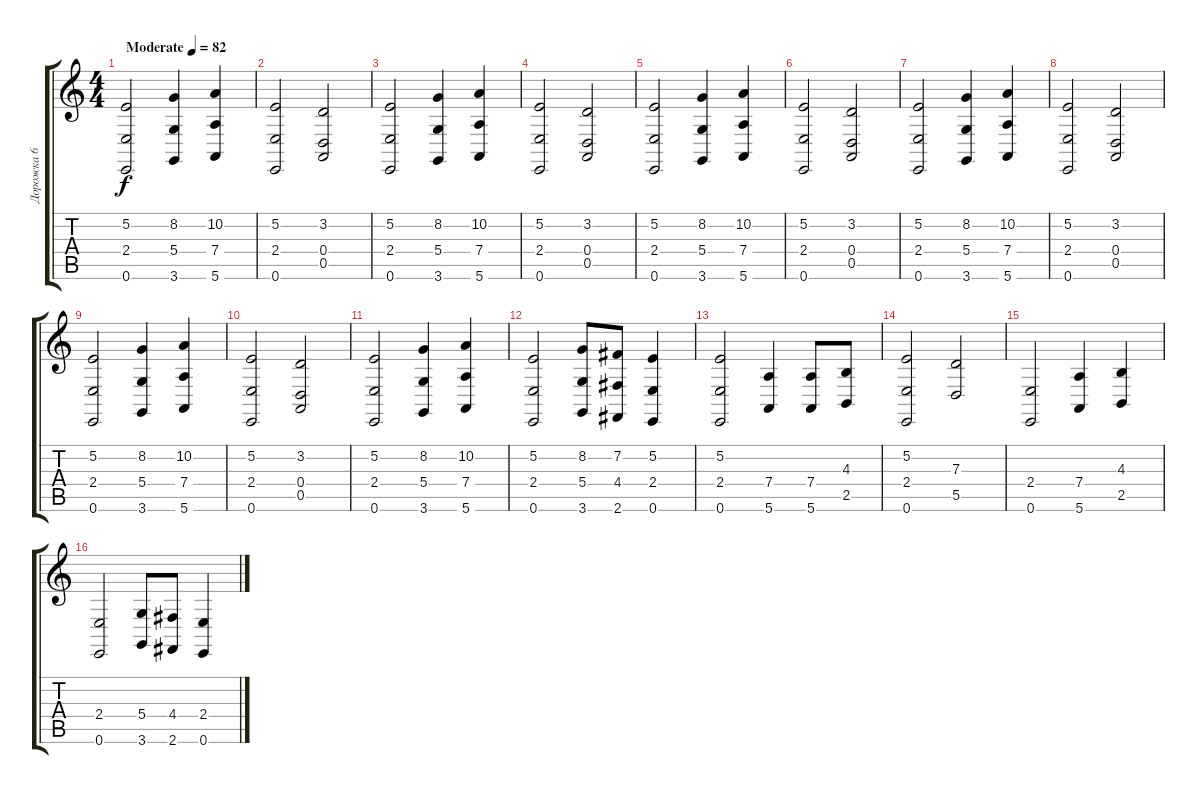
\track ("Дорожка 6" "Дорожка 6") {instrument stringensemble1}
\staff {score tabs}
\tuning (E4 B3 G3 D3 A2 E2) {hide}
\ts (4 4)
\tempo (82 "Moderate")
\clef g2
\ks c
(5.2 2.4 0.6).2{dy f instrument stringensemble1} (8.2 5.4 3.6).4 (10.2 7.4 5.6).4 |
(5.2 2.4 0.6).2 (3.2 0.4 0.5).2 |
(5.2 2.4 0.6).2 (8.2 5.4 3.6).4 (10.2 7.4 5.6).4 |
(5.2 2.4 0.6).2 (3.2 0.4 0.5).2 |
(5.2 2.4 0.6).2 (8.2 5.4 3.6).4 (10.2 7.4 5.6).4 |
(5.2 2.4 0.6).2 (3.2 0.4 0.5).2 |
(5.2 2.4 0.6).2 (8.2 5.4 3.6).4 (10.2 7.4 5.6).4 |
(5.2 2.4 0.6).2 (3.2 0.4 0.5).2 |
(5.2 2.4 0.6).2 (8.2 5.4 3.6).4 (10.2 7.4 5.6).4 |
(5.2 2.4 0.6).2 (3.2 0.4 0.5).2 |
(5.2 2.4 0.6).2 (8.2 5.4 3.6).4 (10.2 7.4 5.6).4 |
(5.2 2.4 0.6).2 (8.2 5.4 3.6).8 (7.2 4.4 2.6).8 (5.2 2.4 0.6).4 |
(5.2 2.4 0.6).2 (7.4 5.6).4 (7.4 5.6).8 (4.3 2.5).8 |
(5.2 2.4 0.6).2 (7.3 5.5).2 |
(2.4 0.6).2 (7.4 5.6).4 (4.3 2.5).4 |
(2.4 0.6).2 (5.4 3.6).8 (4.4 2.6).8 (2.4 0.6).4
